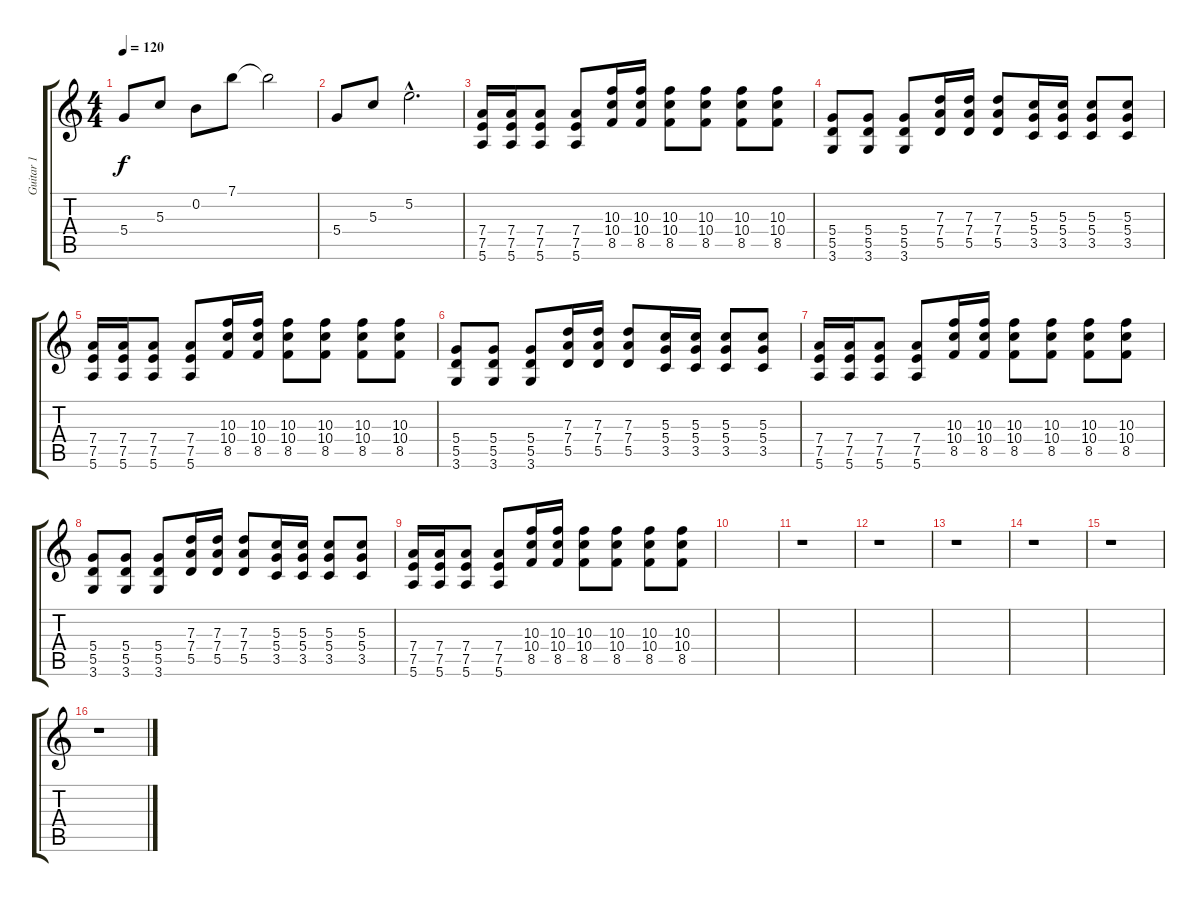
\track ("Guitar 1 " "Guitar 1 ") {instrument electricguitarclean}
\staff {score tabs}
\tuning (E4 B3 G3 D3 A2 E2) {hide}
\ts (4 4)
\tempo 120
\clef g2
\ks c
5.4.8{dy f} 5.3.8 0.2.8 7.1.8 7.1{t}.2 |
5.4.8 5.3.8 5.2{hac}.2{d} |
(7.4 7.5 5.6).16{volume 9} (7.4 7.5 5.6).16 (7.4 7.5 5.6).8 (7.4 7.5 5.6).8 (10.3 10.4 8.5).16 (10.3 10.4 8.5).16 (10.3 10.4 8.5).8 (10.3 10.4 8.5).8 (10.3 10.4 8.5).8 (10.3 10.4 8.5).8 |
(5.4 5.5 3.6).8 (5.4 5.5 3.6).8 (5.4 5.5 3.6).8 (7.3 7.4 5.5).16 (7.3 7.4 5.5).16 (7.3 7.4 5.5).8 (5.3 5.4 3.5).16 (5.3 5.4 3.5).16 (5.3 5.4 3.5).8 (5.3 5.4 3.5).8 |
(7.4 7.5 5.6).16 (7.4 7.5 5.6).16 (7.4 7.5 5.6).8 (7.4 7.5 5.6).8 (10.3 10.4 8.5).16 (10.3 10.4 8.5).16 (10.3 10.4 8.5).8 (10.3 10.4 8.5).8 (10.3 10.4 8.5).8 (10.3 10.4 8.5).8 |
(5.4 5.5 3.6).8 (5.4 5.5 3.6).8 (5.4 5.5 3.6).8 (7.3 7.4 5.5).16 (7.3 7.4 5.5).16 (7.3 7.4 5.5).8 (5.3 5.4 3.5).16 (5.3 5.4 3.5).16 (5.3 5.4 3.5).8 (5.3 5.4 3.5).8 |
(7.4 7.5 5.6).16 (7.4 7.5 5.6).16 (7.4 7.5 5.6).8 (7.4 7.5 5.6).8 (10.3 10.4 8.5).16 (10.3 10.4 8.5).16 (10.3 10.4 8.5).8 (10.3 10.4 8.5).8 (10.3 10.4 8.5).8 (10.3 10.4 8.5).8 |
(5.4 5.5 3.6).8 (5.4 5.5 3.6).8 (5.4 5.5 3.6).8 (7.3 7.4 5.5).16 (7.3 7.4 5.5).16 (7.3 7.4 5.5).8 (5.3 5.4 3.5).16 (5.3 5.4 3.5).16 (5.3 5.4 3.5).8 (5.3 5.4 3.5).8 |
(7.4 7.5 5.6).16 (7.4 7.5 5.6).16 (7.4 7.5 5.6).8 (7.4 7.5 5.6).8 (10.3 10.4 8.5).16 (10.3 10.4 8.5).16 (10.3 10.4 8.5).8 (10.3 10.4 8.5).8 (10.3 10.4 8.5).8 (10.3 10.4 8.5).8 |
|
r.1 |
r.1 |
r.1 |
r.1 |
r.1 |
r.1
